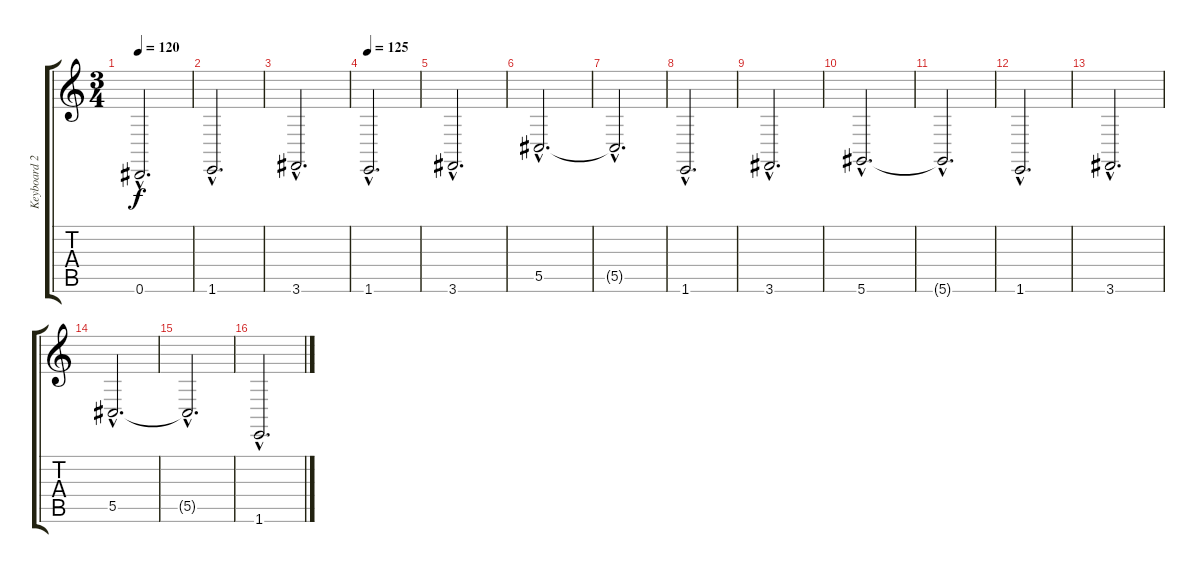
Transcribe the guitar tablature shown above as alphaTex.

\track ("Keyboard 2" "Keyboard 2") {instrument tremolostrings}
\staff {score tabs}
\tuning (Eb4 Bb3 Gb3 Db3 Ab2 Eb2) {hide}
\ts (3 4)
\tempo 120
\clef g2
\ks c
0.6{hac}.2{d dy f} |
1.6{hac}.2{d} |
3.6{hac}.2{d} |
\tempo 125
1.6{hac}.2{d} |
3.6{hac}.2{d} |
5.5{hac}.2{d} |
5.5{hac t}.2{d} |
1.6{hac}.2{d} |
3.6{hac}.2{d} |
5.6{hac}.2{d} |
5.6{hac t}.2{d} |
1.6{hac}.2{d} |
3.6{hac}.2{d} |
5.5{hac}.2{d} |
5.5{hac t}.2{d} |
1.6{hac}.2{d}
